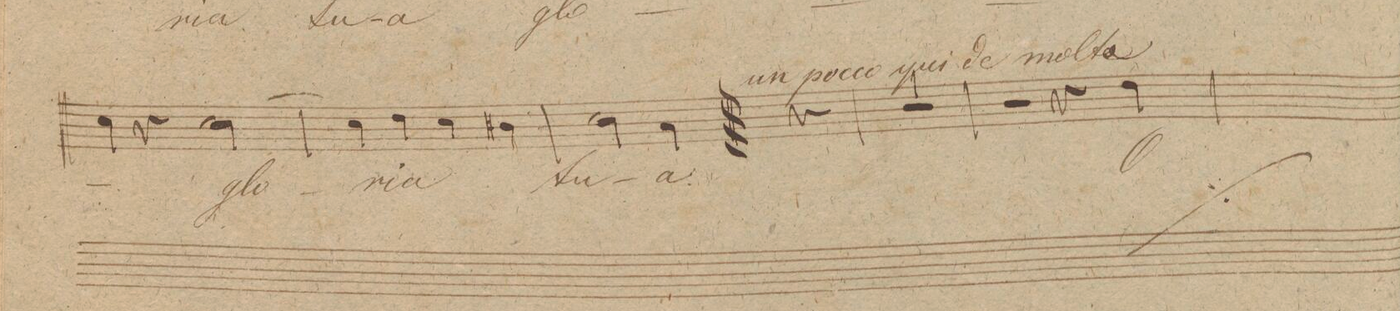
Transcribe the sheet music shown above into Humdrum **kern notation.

**kern	**text	**dynam
*I"Tenore.	*	*
*clefC4	*	*
*k[f#c#g#]	*	*
*met(c)	*	*
*M4/4	*	*
4B\	-a	.
4r	.	.
[2B\	glo-	.
=53	=53	=53
4B\]	.	.
4c#\	-ri-	.
4B\	-a	.
4A#X\	.	.
=54	=54	=54
2B\	tu-	.
4G#\	-a	.
=||	=||	=||
4r	.	.
=55	=55	=55
1r	.	.
=56	=56	=56
2r	.	.
4r	.	.
4c#\	O-	.
=57	=57	=57
*-	*-	*-
